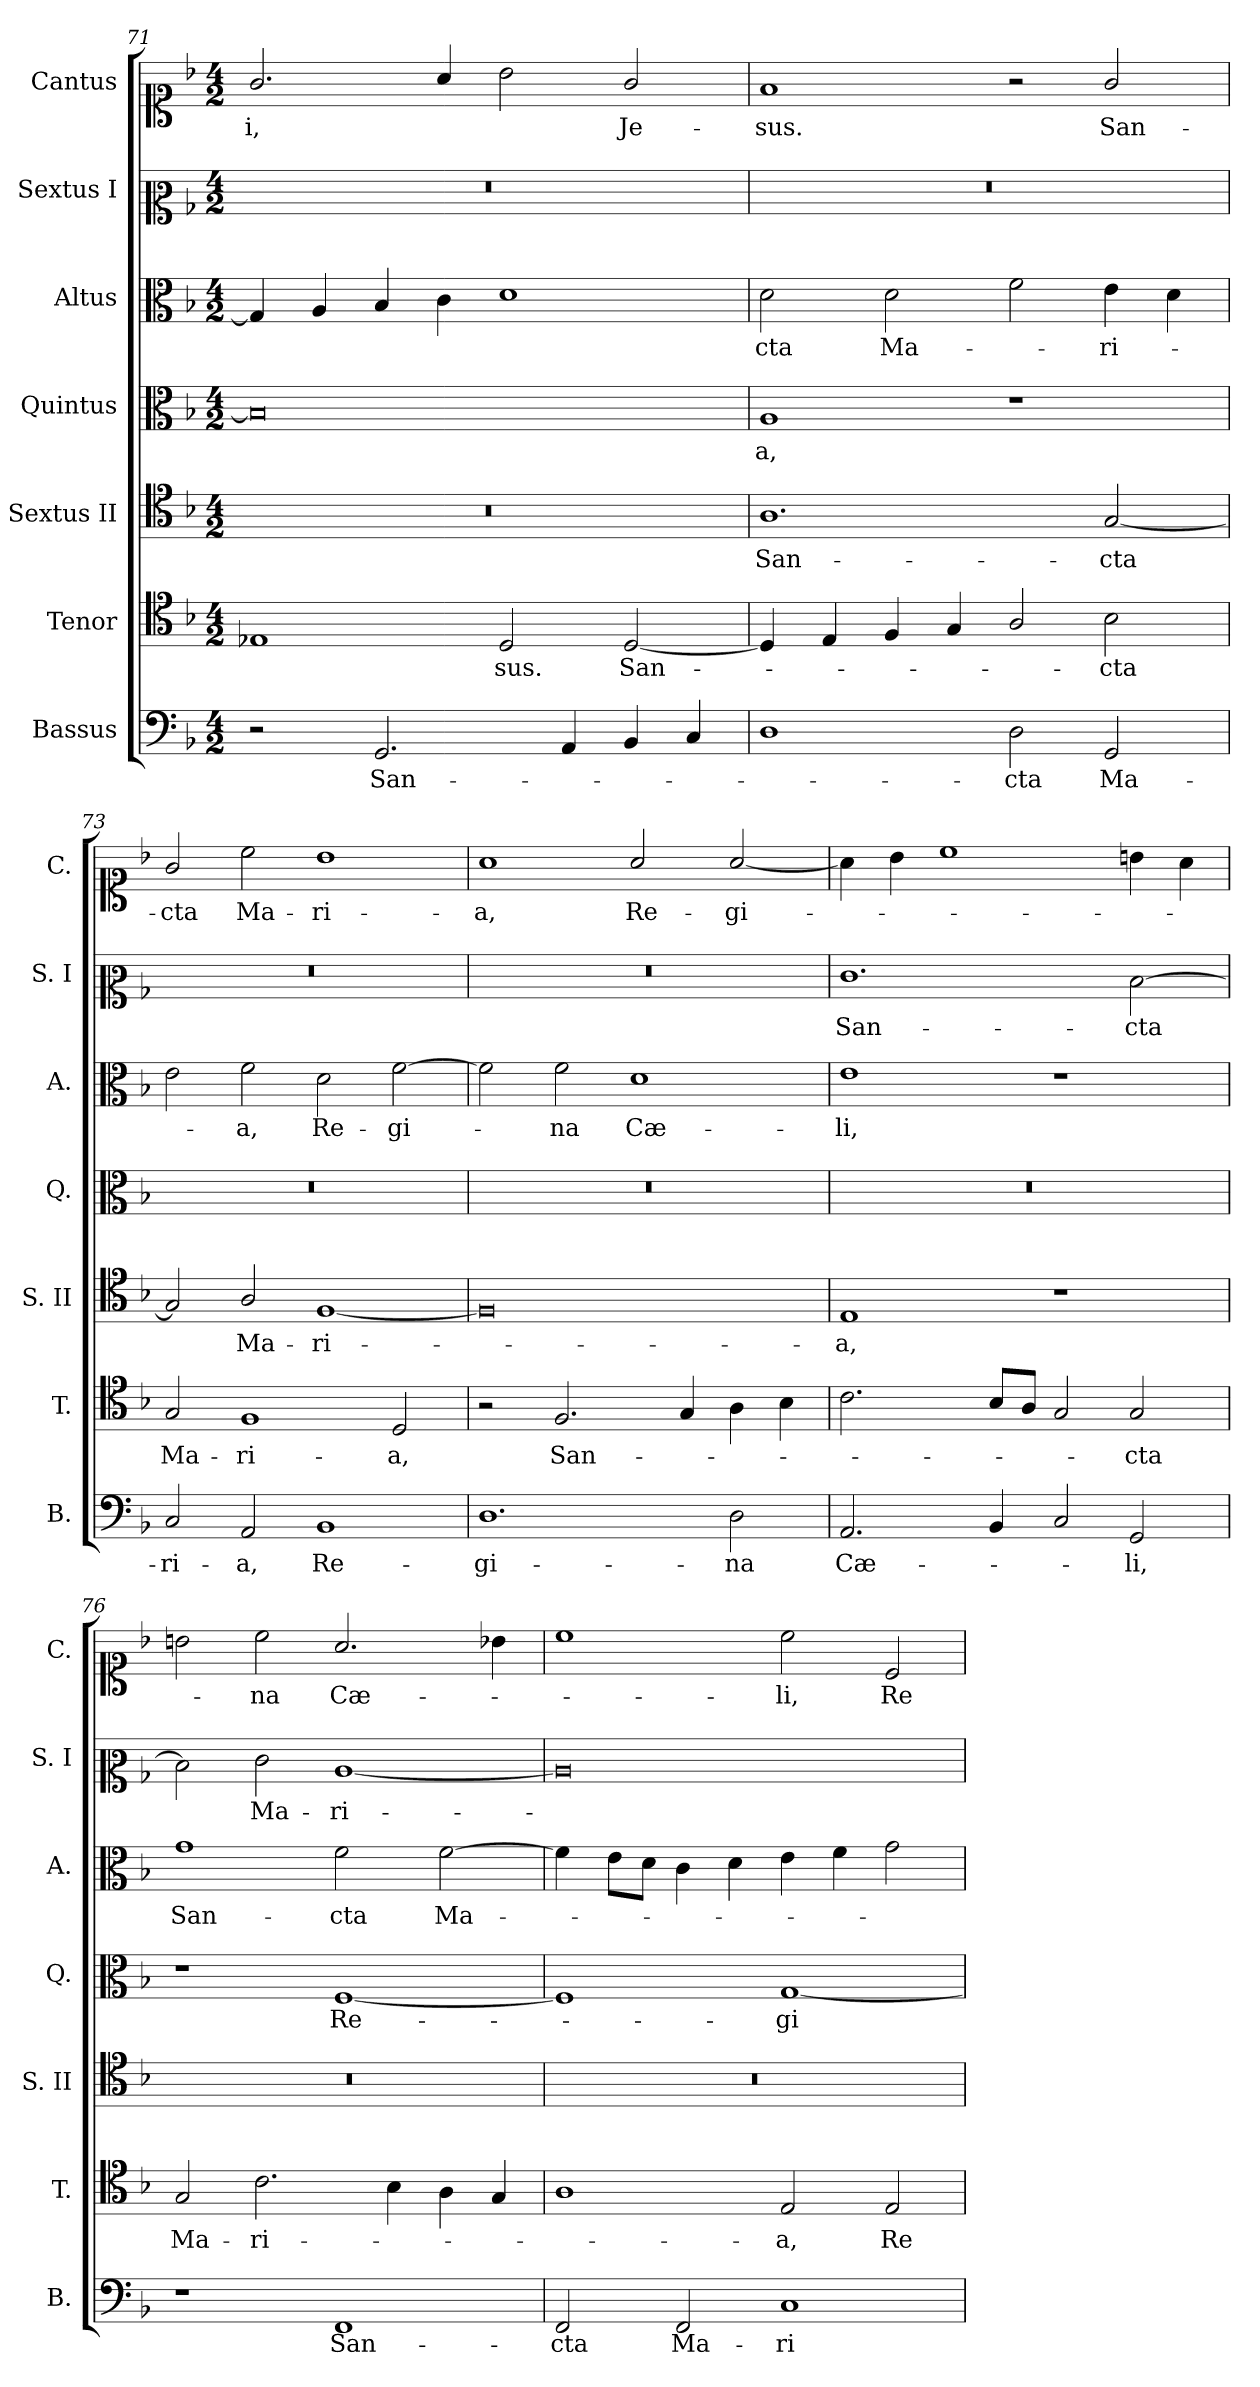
**kern	**text	**kern	**text	**kern	**text	**kern	**text	**kern	**text	**kern	**text	**kern	**text
*part7	*part7	*part6	*part6	*part5	*part5	*part4	*part4	*part3	*part3	*part2	*part2	*part1	*part1
*staff7	*staff7	*staff6	*staff6	*staff5	*staff5	*staff4	*staff4	*staff3	*staff3	*staff2	*staff2	*staff1	*staff1
*I"Bassus	*	*I"Tenor	*	*I"Sextus II	*	*I"Quintus	*	*I"Altus	*	*I"Sextus I	*	*I"Cantus	*
*I'B.	*	*I'T.	*	*I'S. II	*	*I'Q.	*	*I'A.	*	*I'S. I	*	*I'C.	*
*clefF4	*	*clefC4	*	*clefC4	*	*clefC3	*	*clefC3	*	*clefC2	*	*clefC1	*
*k[b-]	*	*k[b-]	*	*k[b-]	*	*k[b-]	*	*k[b-]	*	*k[b-]	*	*k[b-]	*
*M4/2	*	*M4/2	*	*M4/2	*	*M4/2	*	*M4/2	*	*M4/2	*	*M4/2	*
=71	=71	=71	=71	=71	=71	=71	=71	=71	=71	=71	=71	=71	=71
!	!	!	!	!	!	!	!	!	!	!	!	!	!LO:LY:b
2r	.	1E-X	.	0r	.	0B-]	.	4G/]	.	0r	.	2.g/	-i,
.	.	.	.	.	.	.	.	4A/	.	.	.	.	.
!	!LO:LY:b	!	!	!	!	!	!	!	!	!	!	!	!
2.GG/	San-	.	.	.	.	.	.	4B-/	.	.	.	.	.
.	.	.	.	.	.	.	.	4c\	.	.	.	4a/	.
!	!	!	!LO:LY:b	!	!	!	!	!	!	!	!	!	!
.	.	2D/	-sus.	.	.	.	.	1d	.	.	.	2b-\	.
4AA/	.	.	.	.	.	.	.	.	.	.	.	.	.
!	!	!	!LO:LY:b	!	!	!	!	!	!	!	!	!	!LO:LY:b
4BB-/	.	[2D/	San-	.	.	.	.	.	.	.	.	2g/	Je-
4C/	.	.	.	.	.	.	.	.	.	.	.	.	.
=72	=72	=72	=72	=72	=72	=72	=72	=72	=72	=72	=72	=72	=72
!	!	!	!	!	!LO:LY:b	!	!LO:LY:b	!	!LO:LY:b	!	!	!	!LO:LY:b
1D	.	4D/]	.	1.A	San-	1A	-a,	2d\	-cta	0r	.	1f	-sus.
.	.	4E/	.	.	.	.	.	.	.	.	.	.	.
!	!	!	!	!	!	!	!	!	!LO:LY:b	!	!	!	!
.	.	4F/	.	.	.	.	.	2d\	Ma-	.	.	.	.
.	.	4G/	.	.	.	.	.	.	.	.	.	.	.
!	!LO:LY:b	!	!	!	!	!	!	!	!	!	!	!	!
2D\	-cta	2A/	.	.	.	1r	.	2f\	.	.	.	2r	.
!	!LO:LY:b	!	!LO:LY:b	!	!LO:LY:b	!	!	!	!LO:LY:b	!	!	!	!LO:LY:b
2GG/	Ma­-	2B-\	-cta	[2G/	-cta	.	.	4e\	-ri-	.	.	2g/	San-
.	.	.	.	.	.	.	.	4d\	.	.	.	.	.
!!LO:PB:g=z
=73	=73	=73	=73	=73	=73	=73	=73	=73	=73	=73	=73	=73	=73
!	!LO:LY:b	!	!LO:LY:b	!	!	!	!	!	!	!	!	!	!LO:LY:b
2C/	-ri-	2G/	Ma-	2G/]	.	0r	.	2e\	.	0r	.	2g/	-cta
!	!LO:LY:b	!	!LO:LY:b	!	!LO:LY:b	!	!	!	!LO:LY:b	!	!	!	!LO:LY:b
2AA/	-a,	1F	-ri-	2A/	Ma-	.	.	2f\	-a,	.	.	2cc\	Ma-
!	!LO:LY:b	!	!	!	!LO:LY:b	!	!	!	!LO:LY:b	!	!	!	!LO:LY:b
1BB-	Re-	.	.	[1F	-ri-	.	.	2d\	Re-	.	.	1b-	-ri-
!	!	!	!LO:LY:b	!	!	!	!	!	!LO:LY:b	!	!	!	!
.	.	2D/	-a,	.	.	.	.	[2f\	-gi-	.	.	.	.
=74	=74	=74	=74	=74	=74	=74	=74	=74	=74	=74	=74	=74	=74
!	!LO:LY:b	!	!	!	!	!	!	!	!	!	!	!	!LO:LY:b
1.D	-gi-	2r	.	0F]	.	0r	.	2f\]	.	0r	.	1a	-a,
!	!	!	!LO:LY:b	!	!	!	!	!	!LO:LY:b	!	!	!	!
.	.	2.F/	San-	.	.	.	.	2f\	-na	.	.	.	.
!	!	!	!	!	!	!	!	!	!LO:LY:b	!	!	!	!LO:LY:b
.	.	.	.	.	.	.	.	1d	Cæ-	.	.	2a/	Re-
.	.	4G/	.	.	.	.	.	.	.	.	.	.	.
!	!LO:LY:b	!	!	!	!	!	!	!	!	!	!	!	!LO:LY:b
2D\	-na	4A\	.	.	.	.	.	.	.	.	.	[2a/	-gi-
.	.	4B-\	.	.	.	.	.	.	.	.	.	.	.
=75	=75	=75	=75	=75	=75	=75	=75	=75	=75	=75	=75	=75	=75
!	!LO:LY:b	!	!	!	!LO:LY:b	!	!	!	!LO:LY:b	!	!LO:LY:b	!	!
2.AA/	Cæ-	2.c\	.	1E	-a,	0r	.	1e	-li,	1.e	San-	4a\]	.
.	.	.	.	.	.	.	.	.	.	.	.	4b-\	.
.	.	.	.	.	.	.	.	.	.	.	.	1cc	.
4BB-/	.	8B-/L	.	.	.	.	.	.	.	.	.	.	.
.	.	8A/J	.	.	.	.	.	.	.	.	.	.	.
2C/	.	2G/	.	1r	.	.	.	1r	.	.	.	.	.
!	!LO:LY:b	!	!LO:LY:b	!	!	!	!	!	!	!	!LO:LY:b	!	!
2GG/	-li,	2G/	-cta	.	.	.	.	.	.	[2d\	-cta	4bn\	.
.	.	.	.	.	.	.	.	.	.	.	.	4a\	.
=76	=76	=76	=76	=76	=76	=76	=76	=76	=76	=76	=76	=76	=76
!	!	!	!LO:LY:b	!	!	!	!	!	!LO:LY:b	!	!	!	!
1r	.	2G/	Ma-	0r	.	1r	.	1g	San-	2d\]	.	2bn\	.
!	!	!	!LO:LY:b	!	!	!	!	!	!	!	!LO:LY:b	!	!LO:LY:b
.	.	2.c\	-ri-	.	.	.	.	.	.	2e\	Ma-	2cc\	-na
!	!LO:LY:b	!	!	!	!	!	!LO:LY:b	!	!LO:LY:b	!	!LO:LY:b	!	!LO:LY:b
1FF	San-	.	.	.	.	[1F	Re-	2f\	-cta	[1c	-ri-	2.a/	Cæ-
.	.	4B-\	.	.	.	.	.	.	.	.	.	.	.
!	!	!	!	!	!	!	!	!	!LO:LY:b	!	!	!	!
.	.	4A\	.	.	.	.	.	[2f\	Ma-	.	.	.	.
.	.	4G/	.	.	.	.	.	.	.	.	.	4b-i\	.
=77	=77	=77	=77	=77	=77	=77	=77	=77	=77	=77	=77	=77	=77
!	!LO:LY:b	!	!	!	!	!	!	!	!	!	!	!	!
2FF/	-cta	1A	.	0r	.	1F]	.	4f\]	.	0c]	.	1cc	.
.	.	.	.	.	.	.	.	8e\L	.	.	.	.	.
.	.	.	.	.	.	.	.	8d\J	.	.	.	.	.
!	!LO:LY:b	!	!	!	!	!	!	!	!	!	!	!	!
2FF/	Ma-	.	.	.	.	.	.	4c\	.	.	.	.	.
.	.	.	.	.	.	.	.	4d\	.	.	.	.	.
!	!LO:LY:b	!	!LO:LY:b	!	!	!	!LO:LY:b	!	!	!	!	!	!LO:LY:b
1C	-ri-	2E/	-a,	.	.	[1G	-gi-	4e\	.	.	.	2cc\	-li,
.	.	.	.	.	.	.	.	4f\	.	.	.	.	.
!	!	!	!LO:LY:b	!	!	!	!	!	!	!	!	!	!LO:LY:b
.	.	2E/	Re-	.	.	.	.	2g\	.	.	.	2c/	Re
=	=	=	=	=	=	=	=	=	=	=	=	=	=
*-	*-	*-	*-	*-	*-	*-	*-	*-	*-	*-	*-	*-	*-
